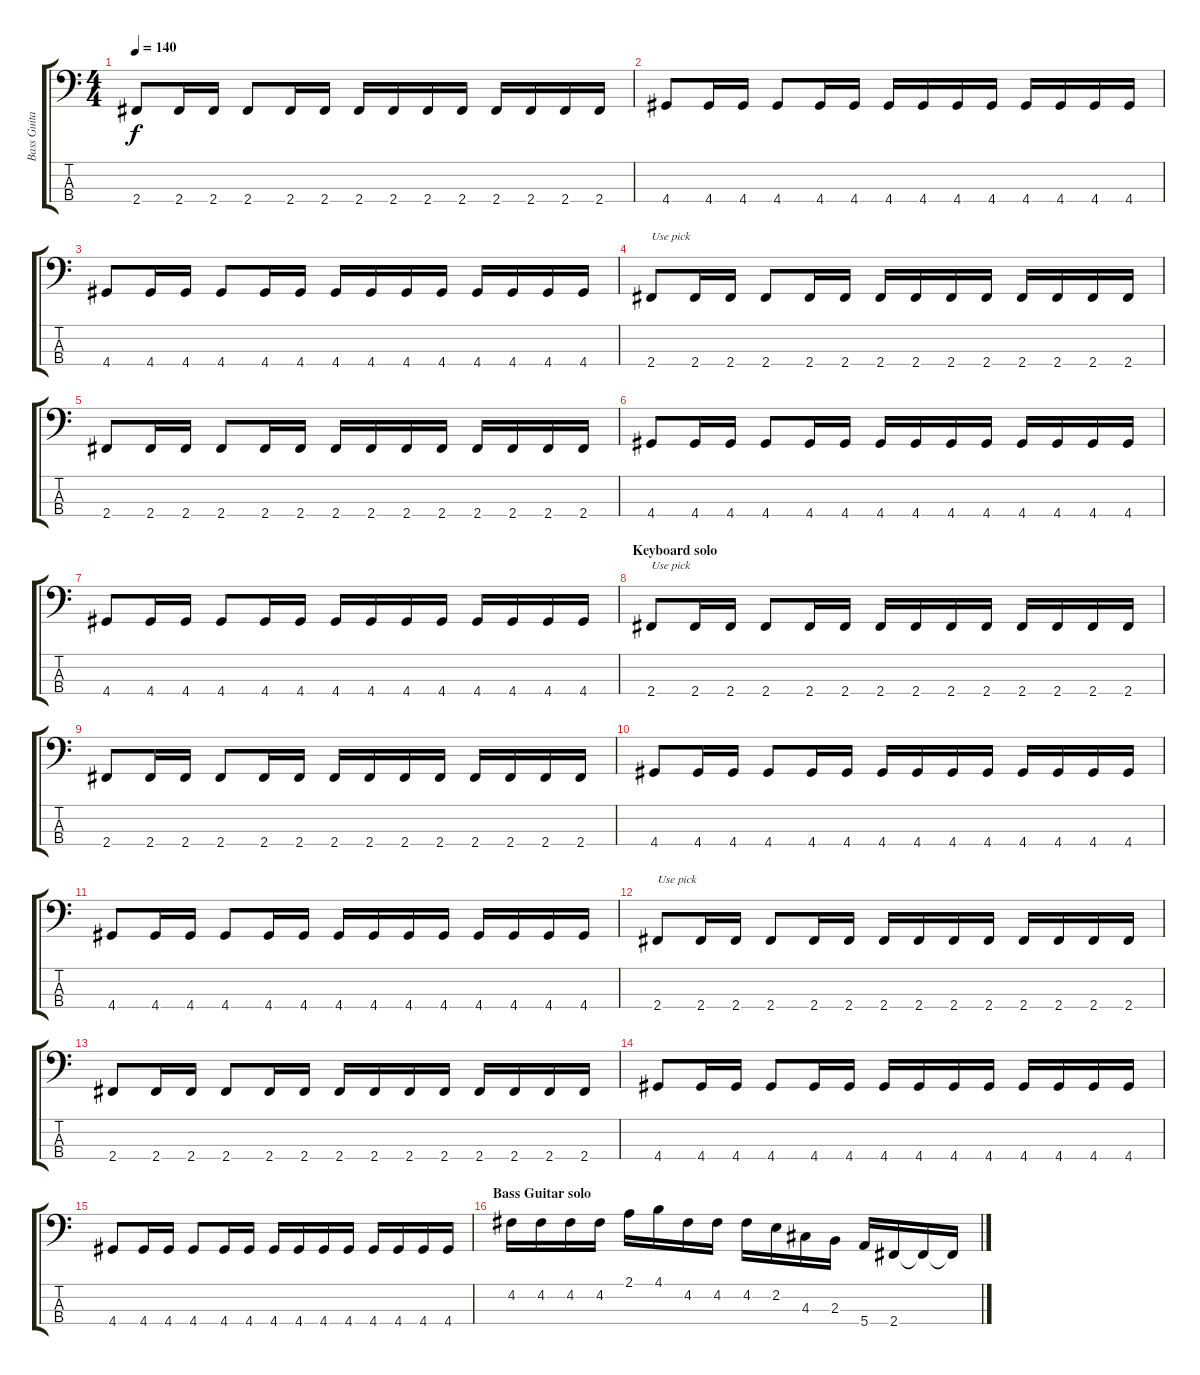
\track ("Bass Guitar" "Bass Guita") {instrument electricbasspick}
\staff {score tabs}
\tuning (G2 D2 A1 E1) {hide}
\ts (4 4)
\tempo 140
\clef f4
\ks c
2.4.8{dy f} 2.4.16 2.4.16 2.4.8 2.4.16 2.4.16 2.4.16 2.4.16 2.4.16 2.4.16 2.4.16 2.4.16 2.4.16 2.4.16 |
4.4.8 4.4.16 4.4.16 4.4.8 4.4.16 4.4.16 4.4.16 4.4.16 4.4.16 4.4.16 4.4.16 4.4.16 4.4.16 4.4.16 |
4.4.8 4.4.16 4.4.16 4.4.8 4.4.16 4.4.16 4.4.16 4.4.16 4.4.16 4.4.16 4.4.16 4.4.16 4.4.16 4.4.16 |
2.4.8{txt "Use pick"} 2.4.16 2.4.16 2.4.8 2.4.16 2.4.16 2.4.16 2.4.16 2.4.16 2.4.16 2.4.16 2.4.16 2.4.16 2.4.16 |
2.4.8 2.4.16 2.4.16 2.4.8 2.4.16 2.4.16 2.4.16 2.4.16 2.4.16 2.4.16 2.4.16 2.4.16 2.4.16 2.4.16 |
4.4.8 4.4.16 4.4.16 4.4.8 4.4.16 4.4.16 4.4.16 4.4.16 4.4.16 4.4.16 4.4.16 4.4.16 4.4.16 4.4.16 |
4.4.8 4.4.16 4.4.16 4.4.8 4.4.16 4.4.16 4.4.16 4.4.16 4.4.16 4.4.16 4.4.16 4.4.16 4.4.16 4.4.16 |
\section ("" "Keyboard solo")
2.4.8{txt "Use pick"} 2.4.16 2.4.16 2.4.8 2.4.16 2.4.16 2.4.16 2.4.16 2.4.16 2.4.16 2.4.16 2.4.16 2.4.16 2.4.16 |
2.4.8 2.4.16 2.4.16 2.4.8 2.4.16 2.4.16 2.4.16 2.4.16 2.4.16 2.4.16 2.4.16 2.4.16 2.4.16 2.4.16 |
4.4.8 4.4.16 4.4.16 4.4.8 4.4.16 4.4.16 4.4.16 4.4.16 4.4.16 4.4.16 4.4.16 4.4.16 4.4.16 4.4.16 |
4.4.8 4.4.16 4.4.16 4.4.8 4.4.16 4.4.16 4.4.16 4.4.16 4.4.16 4.4.16 4.4.16 4.4.16 4.4.16 4.4.16 |
2.4.8{txt "Use pick"} 2.4.16 2.4.16 2.4.8 2.4.16 2.4.16 2.4.16 2.4.16 2.4.16 2.4.16 2.4.16 2.4.16 2.4.16 2.4.16 |
2.4.8 2.4.16 2.4.16 2.4.8 2.4.16 2.4.16 2.4.16 2.4.16 2.4.16 2.4.16 2.4.16 2.4.16 2.4.16 2.4.16 |
4.4.8 4.4.16 4.4.16 4.4.8 4.4.16 4.4.16 4.4.16 4.4.16 4.4.16 4.4.16 4.4.16 4.4.16 4.4.16 4.4.16 |
4.4.8 4.4.16 4.4.16 4.4.8 4.4.16 4.4.16 4.4.16 4.4.16 4.4.16 4.4.16 4.4.16 4.4.16 4.4.16 4.4.16 |
\section ("" "Bass Guitar solo")
4.2.16 4.2.16 4.2.16 4.2.16 2.1.16 4.1.16 4.2.16 4.2.16 4.2.16 2.2.16 4.3.16 2.3.16 5.4.16 2.4.16 2.4{t}.16 2.4{t}.16
